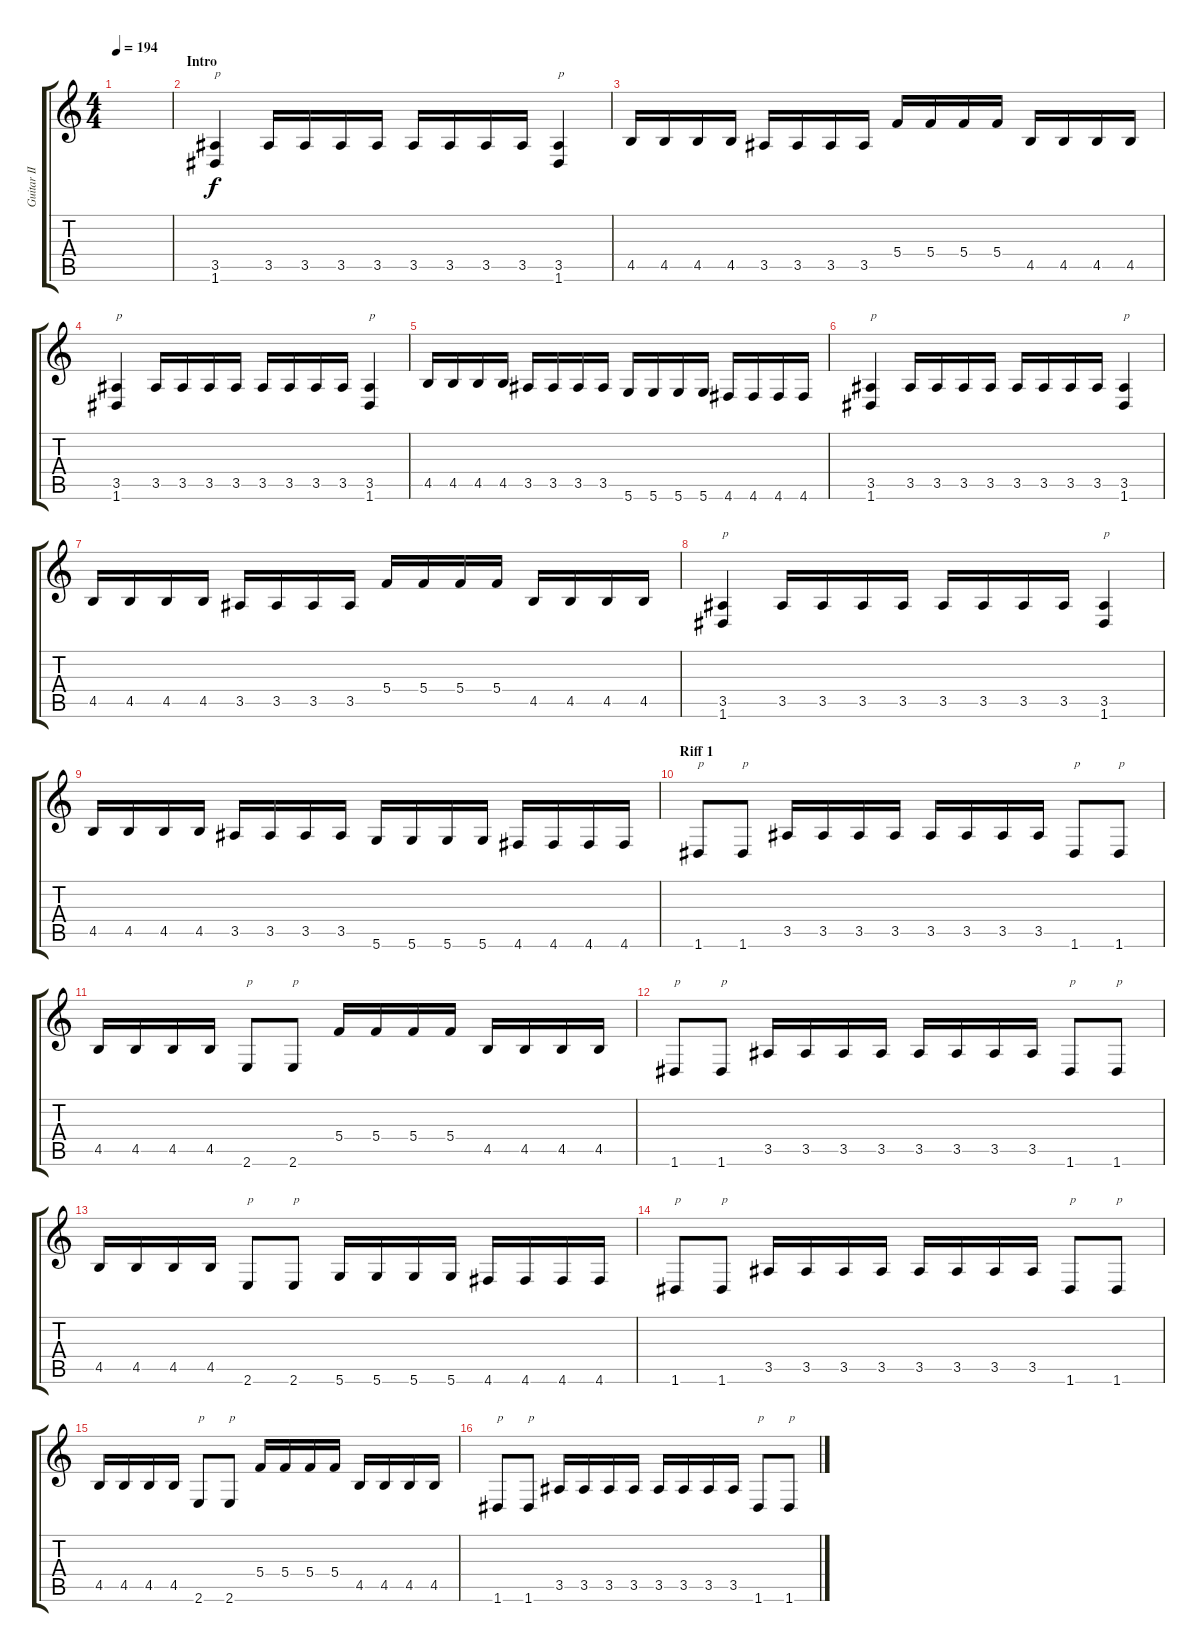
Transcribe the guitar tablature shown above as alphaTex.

\track ("Guitar II" "Guitar II") {instrument distortionguitar}
\staff {score tabs}
\tuning (D4 A3 F3 C3 G2 D2) {hide}
\ts (4 4)
\tempo 194
\clef g2
\ks c
|
\section ("" "Intro")
(3.5 1.6).4{txt "p"} 3.5.16 3.5.16 3.5.16 3.5.16 3.5.16 3.5.16 3.5.16 3.5.16 (3.5 1.6).4{txt "p"} |
4.5.16 4.5.16 4.5.16 4.5.16 3.5.16 3.5.16 3.5.16 3.5.16 5.4.16 5.4.16 5.4.16 5.4.16 4.5.16 4.5.16 4.5.16 4.5.16 |
(3.5 1.6).4{txt "p"} 3.5.16 3.5.16 3.5.16 3.5.16 3.5.16 3.5.16 3.5.16 3.5.16 (3.5 1.6).4{txt "p"} |
4.5.16 4.5.16 4.5.16 4.5.16 3.5.16 3.5.16 3.5.16 3.5.16 5.6.16 5.6.16 5.6.16 5.6.16 4.6.16 4.6.16 4.6.16 4.6.16 |
(3.5 1.6).4{txt "p"} 3.5.16 3.5.16 3.5.16 3.5.16 3.5.16 3.5.16 3.5.16 3.5.16 (3.5 1.6).4{txt "p"} |
4.5.16 4.5.16 4.5.16 4.5.16 3.5.16 3.5.16 3.5.16 3.5.16 5.4.16 5.4.16 5.4.16 5.4.16 4.5.16 4.5.16 4.5.16 4.5.16 |
(3.5 1.6).4{txt "p"} 3.5.16 3.5.16 3.5.16 3.5.16 3.5.16 3.5.16 3.5.16 3.5.16 (3.5 1.6).4{txt "p"} |
4.5.16 4.5.16 4.5.16 4.5.16 3.5.16 3.5.16 3.5.16 3.5.16 5.6.16 5.6.16 5.6.16 5.6.16 4.6.16 4.6.16 4.6.16 4.6.16 |
\section ("" "Riff 1")
1.6.8{txt "p"} 1.6.8{txt "p"} 3.5.16 3.5.16 3.5.16 3.5.16 3.5.16 3.5.16 3.5.16 3.5.16 1.6.8{txt "p"} 1.6.8{txt "p"} |
4.5.16 4.5.16 4.5.16 4.5.16 2.6.8{txt "p"} 2.6.8{txt "p"} 5.4.16 5.4.16 5.4.16 5.4.16 4.5.16 4.5.16 4.5.16 4.5.16 |
1.6.8{txt "p"} 1.6.8{txt "p"} 3.5.16 3.5.16 3.5.16 3.5.16 3.5.16 3.5.16 3.5.16 3.5.16 1.6.8{txt "p"} 1.6.8{txt "p"} |
4.5.16 4.5.16 4.5.16 4.5.16 2.6.8{txt "p"} 2.6.8{txt "p"} 5.6.16 5.6.16 5.6.16 5.6.16 4.6.16 4.6.16 4.6.16 4.6.16 |
1.6.8{txt "p"} 1.6.8{txt "p"} 3.5.16 3.5.16 3.5.16 3.5.16 3.5.16 3.5.16 3.5.16 3.5.16 1.6.8{txt "p"} 1.6.8{txt "p"} |
4.5.16 4.5.16 4.5.16 4.5.16 2.6.8{txt "p"} 2.6.8{txt "p"} 5.4.16 5.4.16 5.4.16 5.4.16 4.5.16 4.5.16 4.5.16 4.5.16 |
1.6.8{txt "p"} 1.6.8{txt "p"} 3.5.16 3.5.16 3.5.16 3.5.16 3.5.16 3.5.16 3.5.16 3.5.16 1.6.8{txt "p"} 1.6.8{txt "p"}
